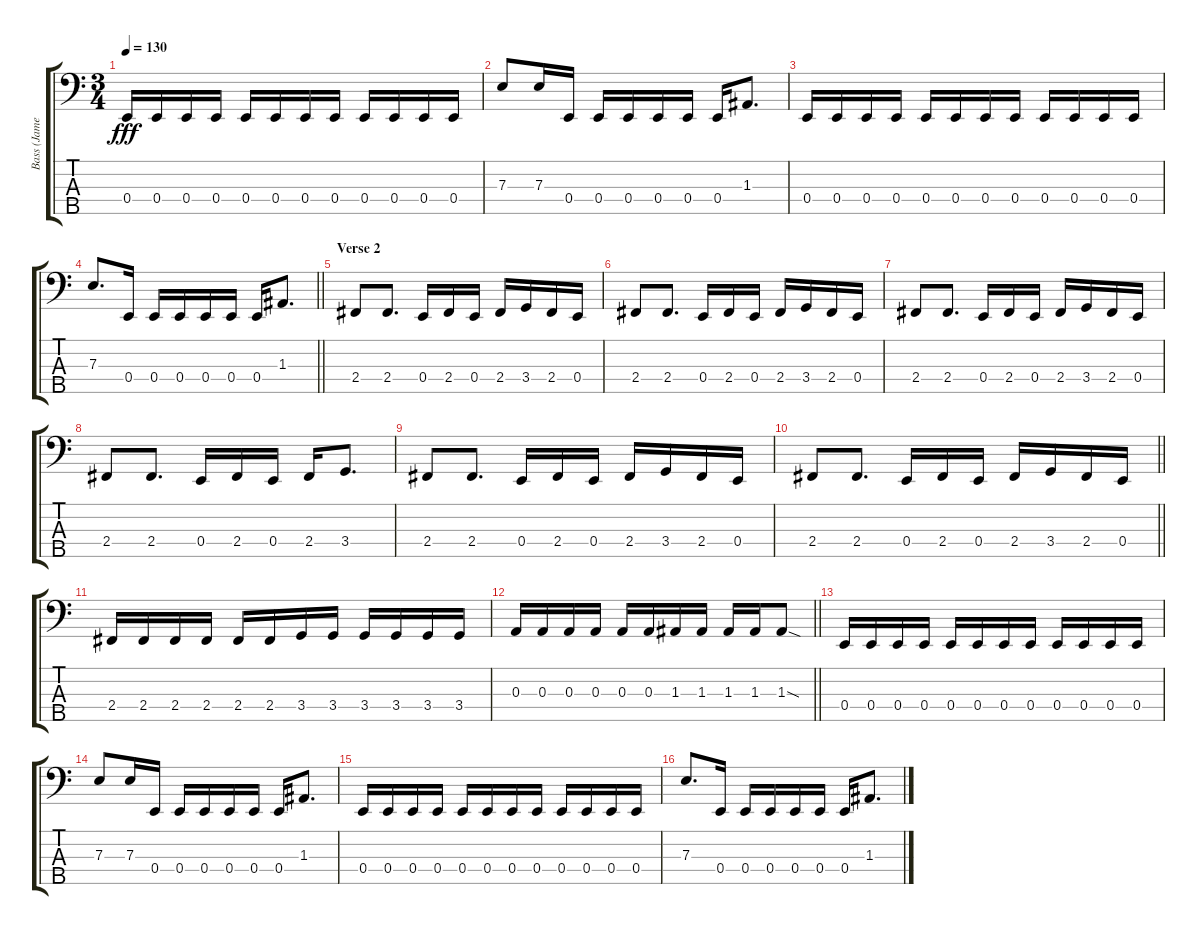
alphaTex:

\track ("Bass (James)" "Bass (Jame") {instrument electricbassfinger}
\staff {score tabs}
\tuning (G2 D2 A1 E1 B0) {hide}
\ts (3 4)
\tempo 130
\clef f4
\ks c
0.4.16{dy fff} 0.4.16 0.4.16 0.4.16 0.4.16 0.4.16 0.4.16 0.4.16 0.4.16 0.4.16 0.4.16 0.4.16 |
7.3.8 7.3.16 0.4.16 0.4.16 0.4.16 0.4.16 0.4.16 0.4.16 1.3.8{d} |
0.4.16 0.4.16 0.4.16 0.4.16 0.4.16 0.4.16 0.4.16 0.4.16 0.4.16 0.4.16 0.4.16 0.4.16 |
\barLineRight lightlight
7.3.8{d} 0.4.16 0.4.16 0.4.16 0.4.16 0.4.16 0.4.16 1.3.8{d} |
\section ("" "Verse 2")
2.4.8 2.4.8{d} 0.4.16 2.4.16 0.4.16 2.4.16 3.4.16 2.4.16 0.4.16 |
2.4.8 2.4.8{d} 0.4.16 2.4.16 0.4.16 2.4.16 3.4.16 2.4.16 0.4.16 |
2.4.8 2.4.8{d} 0.4.16 2.4.16 0.4.16 2.4.16 3.4.16 2.4.16 0.4.16 |
2.4.8 2.4.8{d} 0.4.16 2.4.16 0.4.16 2.4.16 3.4.8{d} |
2.4.8 2.4.8{d} 0.4.16 2.4.16 0.4.16 2.4.16 3.4.16 2.4.16 0.4.16 |
\barLineRight lightlight
2.4.8 2.4.8{d} 0.4.16 2.4.16 0.4.16 2.4.16 3.4.16 2.4.16 0.4.16 |
2.4.16 2.4.16 2.4.16 2.4.16 2.4.16 2.4.16 3.4.16 3.4.16 3.4.16 3.4.16 3.4.16 3.4.16 |
\barLineRight lightlight
0.3.16 0.3.16 0.3.16 0.3.16 0.3.16 0.3.16 1.3.16 1.3.16 1.3.16 1.3.16 1.3{sod}.8 |
0.4.16 0.4.16 0.4.16 0.4.16 0.4.16 0.4.16 0.4.16 0.4.16 0.4.16 0.4.16 0.4.16 0.4.16 |
7.3.8 7.3.16 0.4.16 0.4.16 0.4.16 0.4.16 0.4.16 0.4.16 1.3.8{d} |
0.4.16 0.4.16 0.4.16 0.4.16 0.4.16 0.4.16 0.4.16 0.4.16 0.4.16 0.4.16 0.4.16 0.4.16 |
7.3.8{d} 0.4.16 0.4.16 0.4.16 0.4.16 0.4.16 0.4.16 1.3.8{d}
